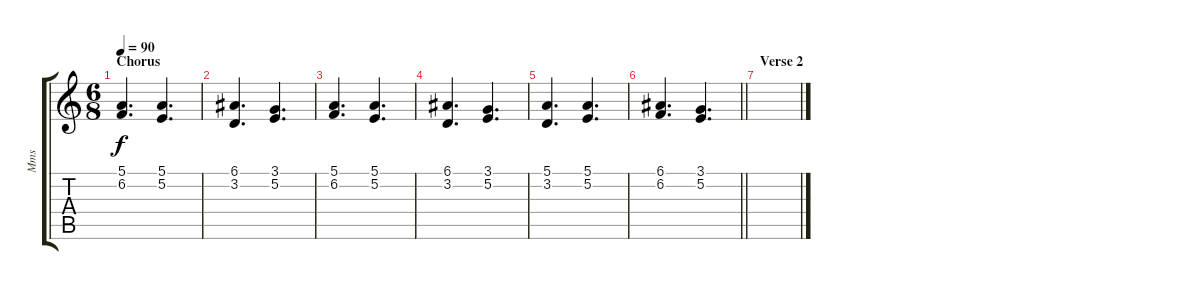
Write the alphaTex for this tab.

\track ("Mms" "Mms") {instrument choiraahs}
\staff {score tabs}
\tuning (E4 B3 G3 D3 A2 E2) {hide}
\ts (6 8)
\section ("" "Chorus")
\tempo 90
\clef g2
\ks c
(5.1 6.2).4{d dy f} (5.1 5.2).4{d} |
(6.1 3.2).4{d} (3.1 5.2).4{d} |
(5.1 6.2).4{d} (5.1 5.2).4{d} |
(6.1 3.2).4{d} (3.1 5.2).4{d} |
(5.1 3.2).4{d} (5.1 5.2).4{d} |
\barLineRight lightlight
(6.1 6.2).4{d} (3.1 5.2).4{d} |
\section ("" "Verse 2")
